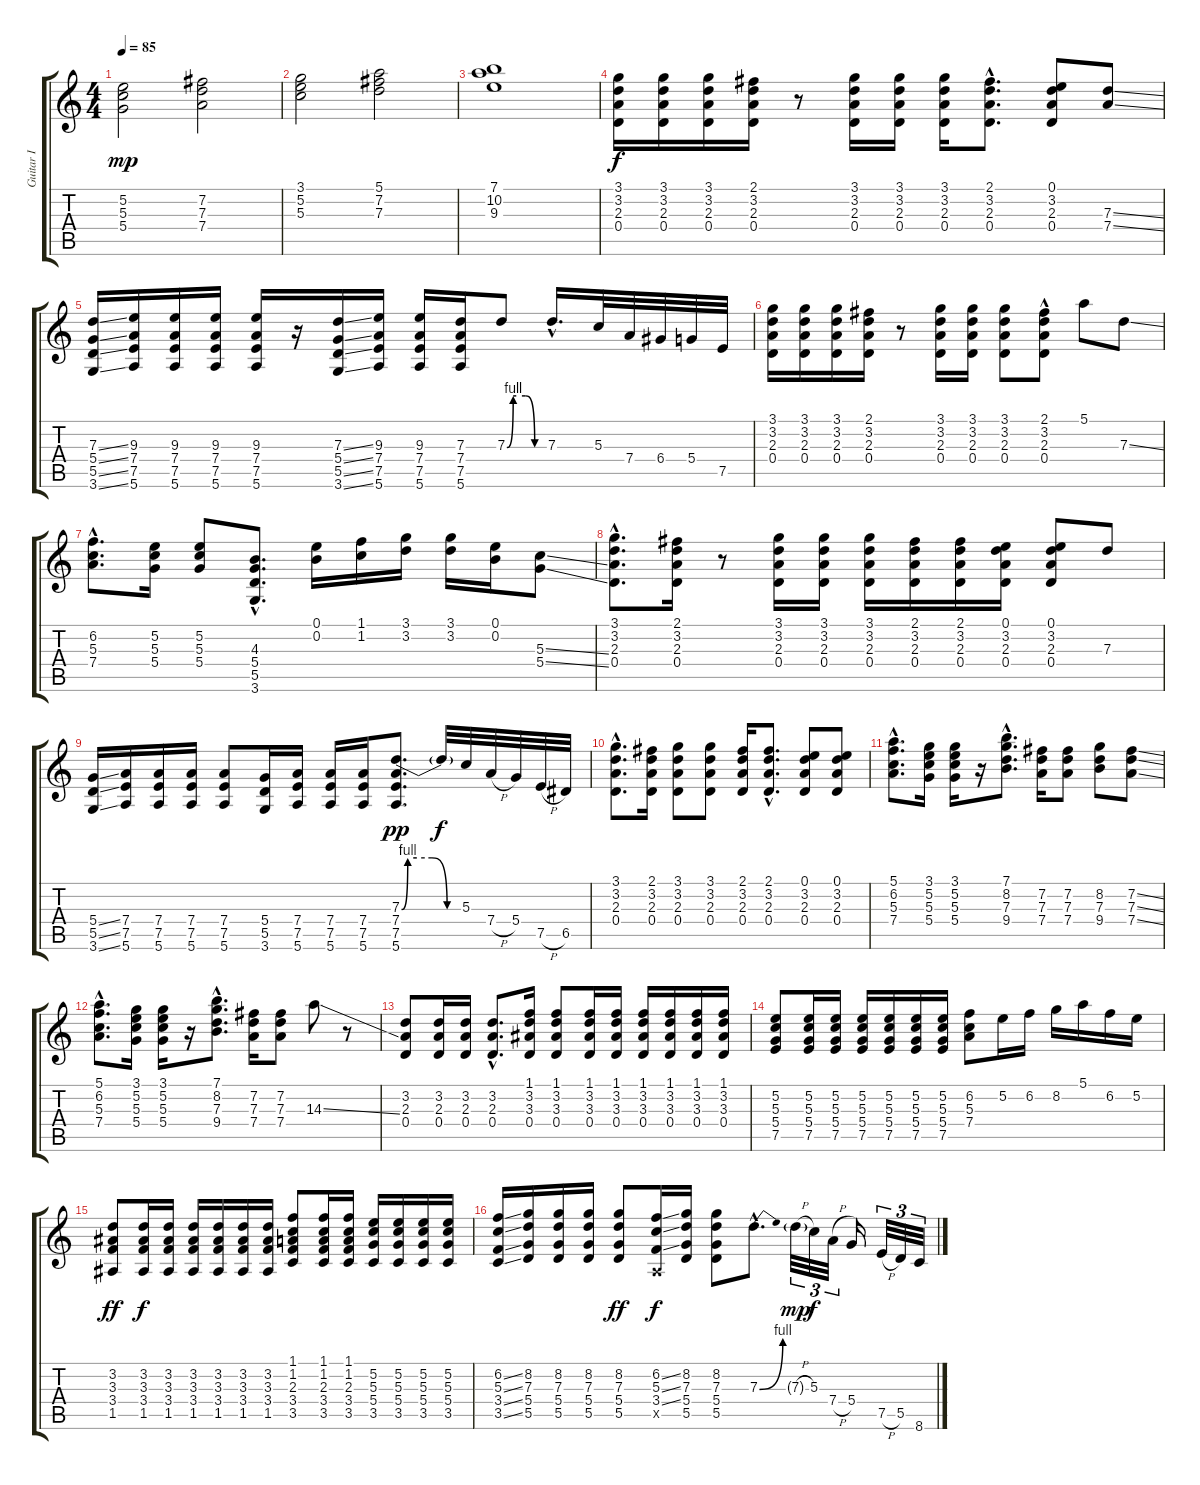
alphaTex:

\track ("Guitar I" "Guitar I") {instrument overdrivenguitar}
\staff {score tabs}
\tuning (E4 B3 G3 D3 A2 E2) {hide}
\ts (4 4)
\tempo 85
\clef g2
\ks c
(5.2 5.3 5.4).2{dy mp} (7.2 7.3 7.4).2 |
(3.1 5.2 5.3).2 (5.1 7.2 7.3).2 |
(7.1 10.2 9.3).1 |
(3.1 3.2 2.3 0.4).16{dy f} (3.1 3.2 2.3 0.4).16 (3.1 3.2 2.3 0.4).16 (2.1 3.2 2.3 0.4).16 r.8 (3.1 3.2 2.3 0.4).16 (3.1 3.2 2.3 0.4).16 (3.1 3.2 2.3 0.4).16 (2.1{hac} 3.2{hac} 2.3{hac} 0.4{hac}).8{d} (0.1 3.2 2.3 0.4).8 (7.3{ss} 7.4{ss}).8 |
(7.3{ss} 5.4{ss} 5.5{ss} 3.6{ss}).16 (9.3 7.4 7.5 5.6).16 (9.3 7.4 7.5 5.6).16 (9.3 7.4 7.5 5.6).16 (9.3 7.4 7.5 5.6).16 r.16 (7.3{ss} 5.4{ss} 5.5{ss} 3.6{ss}).16 (9.3 7.4 7.5 5.6).16 (9.3 7.4 7.5 5.6).16 (7.3 7.4 7.5 5.6).16 7.3{be (custom 0 0 10 4 15 4 30 4 45 0 60 0)}.8 7.3{hac}.16{d} 5.3.32 7.4.32 6.4.32 5.4.32 7.5.32 |
(3.1 3.2 2.3 0.4).16 (3.1 3.2 2.3 0.4).16 (3.1 3.2 2.3 0.4).16 (2.1 3.2 2.3 0.4).16 r.8 (3.1 3.2 2.3 0.4).16 (3.1 3.2 2.3 0.4).16 (3.1 3.2 2.3 0.4).8 (2.1 3.2 2.3 0.4{hac}).8 5.1.8 7.3{ss}.8 |
(6.2{hac} 5.3{hac} 7.4{hac}).8{d} (5.2 5.3 5.4).16 (5.2 5.3 5.4).8 (4.3{hac} 5.4{hac} 5.5{hac} 3.6{hac}).8{d} (0.1 0.2).16 (1.1 1.2).16 (3.1 3.2).16 (3.1 3.2).16 (0.1 0.2).16 (5.3{ss} 5.4{ss}).8 |
(3.1{hac} 3.2{hac} 2.3{hac} 0.4{hac}).8{d} (2.1 3.2 2.3 0.4).16 r.8 (3.1 3.2 2.3 0.4).16 (3.1 3.2 2.3 0.4).16 (3.1 3.2 2.3 0.4).16 (2.1 3.2 2.3 0.4).16 (2.1 3.2 2.3 0.4).16 (0.1 3.2 2.3 0.4).16 (0.1 3.2 2.3 0.4).8 7.3.8 |
(5.4{ss} 5.5{ss} 3.6{ss}).16 (7.4 7.5 5.6).16 (7.4 7.5 5.6).16 (7.4 7.5 5.6).16 (7.4 7.5 5.6).8 (5.4 5.5 3.6).16 (7.4 7.5 5.6).16 (7.4 7.5 5.6).16 (7.4 7.5 5.6).16 (7.3{be (custom 0 0 6 4 15 4 30 4 45 0 60 0)} 7.4 7.5 5.6).8{d dy pp} 7.3{t}.32{dy f} 5.3.32 7.4{h}.32 5.4.32 7.5{h}.32 6.5.32 |
(3.1{hac} 3.2{hac} 2.3{hac} 0.4{hac}).8{d} (2.1 3.2 2.3 0.4).16 (3.1 3.2 2.3 0.4).8 (3.1 3.2 2.3 0.4).8 (2.1 3.2 2.3 0.4).16 (2.1{hac} 3.2{hac} 2.3{hac} 0.4{hac}).8{d} (0.1 3.2 2.3 0.4).8 (0.1 3.2 2.3 0.4).8 |
(5.1{hac} 6.2{hac} 5.3{hac} 7.4{hac}).8{d} (3.1 5.2 5.3 5.4).16 (3.1 5.2 5.3 5.4).16 r.16 (7.1{hac} 8.2{hac} 7.3{hac} 9.4{hac}).8{d} (7.2 7.3 7.4).16 (7.2 7.3 7.4).8 (8.2 7.3 9.4).8 (7.2{ss} 7.3{ss} 7.4{ss}).8 |
(5.1{hac} 6.2{hac} 5.3{hac} 7.4{hac}).8{d} (3.1 5.2 5.3 5.4).16 (3.1 5.2 5.3 5.4).16 r.16 (7.1{hac} 8.2{hac} 7.3{hac} 9.4{hac}).8{d} (7.2 7.3 7.4).16 (7.2 7.3 7.4).8 14.3{ss}.8 r.8 |
(3.2 2.3 0.4).8 (3.2 2.3 0.4).16 (3.2 2.3 0.4).16 (3.2{hac} 2.3{hac} 0.4{hac}).8{d} (1.1 3.2 3.3 0.4).16 (1.1 3.2 3.3 0.4).8 (1.1 3.2 3.3 0.4).16 (1.1 3.2 3.3 0.4).16 (1.1 3.2 3.3 0.4).16 (1.1 3.2 3.3 0.4).16 (1.1 3.2 3.3 0.4).16 (1.1 3.2 3.3 0.4).16 |
(5.2 5.3 5.4 7.5).8 (5.2 5.3 5.4 7.5).16 (5.2 5.3 5.4 7.5).16 (5.2 5.3 5.4 7.5).16 (5.2 5.3 5.4 7.5).16 (5.2 5.3 5.4 7.5).16 (5.2 5.3 5.4 7.5).16 (6.2 5.3 7.4).8 5.2.16 6.2.16 8.2.16 5.1.16 6.2.16 5.2.16 |
(3.2 3.3 3.4 1.5).8{dy ff} (3.2 3.3 3.4 1.5).16{dy f} (3.2 3.3 3.4 1.5).16 (3.2 3.3 3.4 1.5).16 (3.2 3.3 3.4 1.5).16 (3.2 3.3 3.4 1.5).16 (3.2 3.3 3.4 1.5).16 (1.1 1.2 2.3 3.4 3.5).8 (1.1 1.2 2.3 3.4 3.5).16 (1.1 1.2 2.3 3.4 3.5).16 (5.2 5.3 5.4 3.5).16 (5.2 5.3 5.4 3.5).16 (5.2 5.3 5.4 3.5).16 (5.2 5.3 5.4 3.5).16 |
(6.2{ss} 5.3{ss} 3.4{ss} 3.5{ss}).16 (8.2 7.3 5.4 5.5).16 (8.2 7.3 5.4 5.5).16 (8.2 7.3 5.4 5.5).16 (8.2 7.3 5.4 5.5).8{dy ff} (6.2{ss} 5.3{ss} 3.4{ss} 0.5{x}).16{dy f} (8.2 7.3 5.4 5.5).16 (8.2 7.3 5.4 5.5).8 7.3{be (bend 0 0 60 4) hac}.8{d} 7.3{h g}.32{tu (3 2) dy mp} 5.3.32{tu (3 2) dy f} 7.4{h}.32{tu (3 2)} 5.4.16 7.5{h}.32{tu (3 2)} 5.5.32{tu (3 2)} 8.6.32{tu (3 2)}
